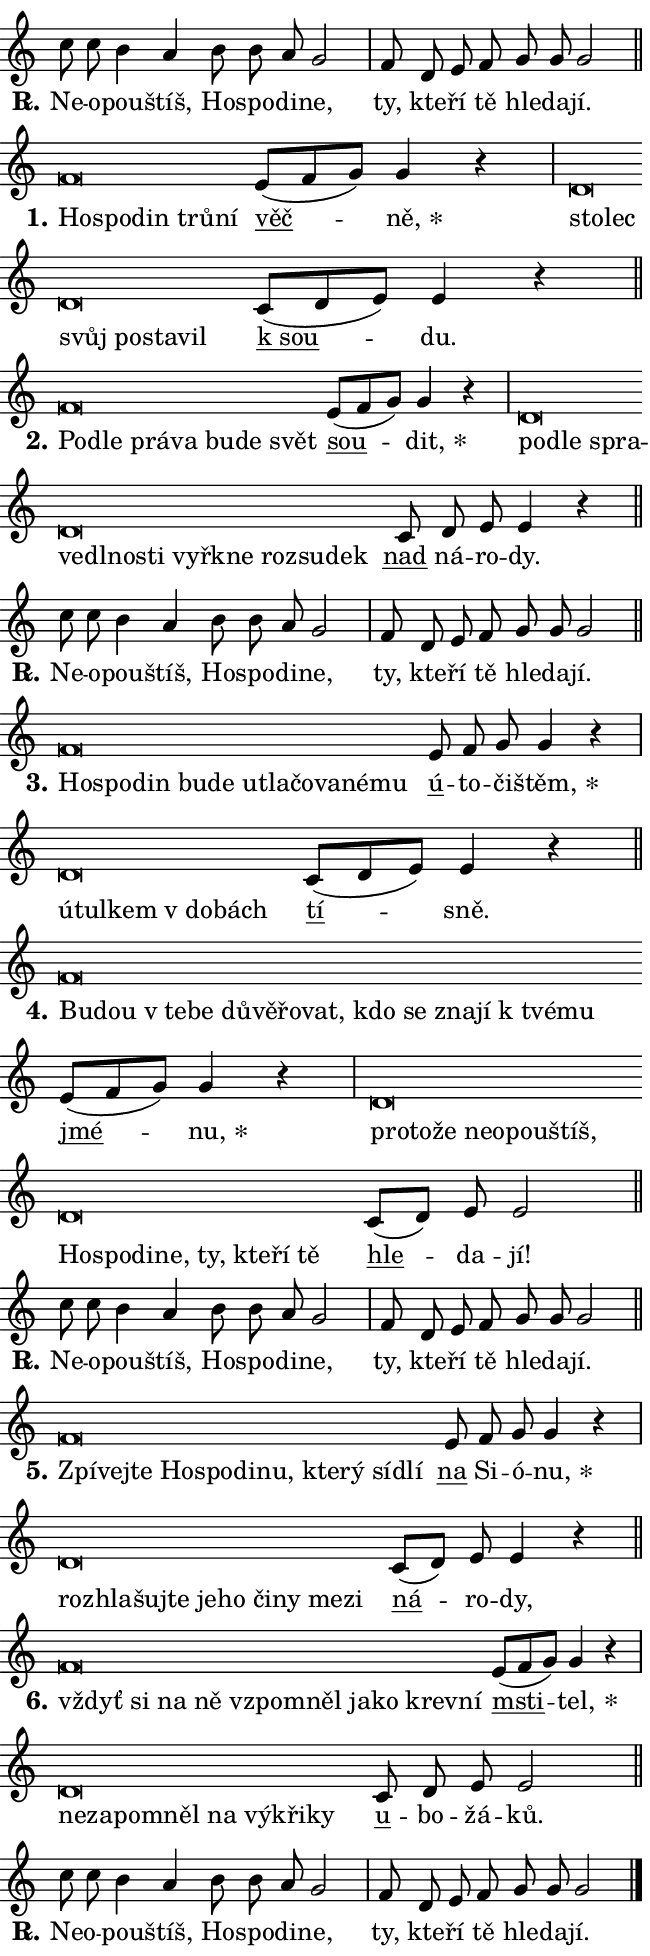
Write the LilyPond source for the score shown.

\version "2.24.0"
\header { tagline = "" }
\paper {
  indent = 0\cm
  top-margin = 0\cm
  right-margin = 0.13\cm % to fit lyric hyphens
  bottom-margin = 0\cm
  left-margin = 0\cm
  paper-width = 11\cm
  page-breaking = #ly:one-page-breaking
  system-system-spacing.basic-distance = #11
  score-system-spacing.basic-distance = #11
  ragged-last = ##f
}


%% Author: Thomas Morley
%% https://lists.gnu.org/archive/html/lilypond-user/2020-05/msg00002.html
#(define (line-position grob)
"Returns position of @var[grob} in current system:
   @code{'start}, if at first time-step
   @code{'end}, if at last time-step
   @code{'middle} otherwise
"
  (let* ((col (ly:item-get-column grob))
         (ln (ly:grob-object col 'left-neighbor))
         (rn (ly:grob-object col 'right-neighbor))
         (col-to-check-left (if (ly:grob? ln) ln col))
         (col-to-check-right (if (ly:grob? rn) rn col))
         (break-dir-left
           (and
             (ly:grob-property col-to-check-left 'non-musical #f)
             (ly:item-break-dir col-to-check-left)))
         (break-dir-right
           (and
             (ly:grob-property col-to-check-right 'non-musical #f)
             (ly:item-break-dir col-to-check-right))))
        (cond ((eqv? 1 break-dir-left) 'start)
              ((eqv? -1 break-dir-right) 'end)
              (else 'middle))))

#(define (tranparent-at-line-position vctor)
  (lambda (grob)
  "Relying on @code{line-position} select the relevant enry from @var{vctor}.
Used to determine transparency,"
    (case (line-position grob)
      ((end) (not (vector-ref vctor 0)))
      ((middle) (not (vector-ref vctor 1)))
      ((start) (not (vector-ref vctor 2))))))

noteHeadBreakVisibility =
#(define-music-function (break-visibility)(vector?)
"Makes @code{NoteHead}s transparent relying on @var{break-visibility}"
#{
  \override NoteHead.transparent =
    #(tranparent-at-line-position break-visibility)
#})

#(define delete-ledgers-for-transparent-note-heads
  (lambda (grob)
    "Reads whether a @code{NoteHead} is transparent.
If so this @code{NoteHead} is removed from @code{'note-heads} from
@var{grob}, which is supposed to be @code{LedgerLineSpanner}.
As a result ledgers are not printed for this @code{NoteHead}"
    (let* ((nhds-array (ly:grob-object grob 'note-heads))
           (nhds-list
             (if (ly:grob-array? nhds-array)
                 (ly:grob-array->list nhds-array)
                 '()))
           ;; Relies on the transparent-property being done before
           ;; Staff.LedgerLineSpanner.after-line-breaking is executed.
           ;; This is fragile ...
           (to-keep
             (remove
               (lambda (nhd)
                 (ly:grob-property nhd 'transparent #f))
               nhds-list)))
      ;; TODO find a better method to iterate over grob-arrays, similiar
      ;; to filter/remove etc for lists
      ;; For now rebuilt from scratch
      (set! (ly:grob-object grob 'note-heads)  '())
      (for-each
        (lambda (nhd)
          (ly:pointer-group-interface::add-grob grob 'note-heads nhd))
        to-keep))))

squashNotes = {
  \override NoteHead.X-extent = #'(-0.2 . 0.2)
  \override NoteHead.Y-extent = #'(-0.75 . 0)
  \override NoteHead.stencil =
    #(lambda (grob)
       (let ((pos (ly:grob-property grob 'staff-position)))
         (begin
           (if (< pos -7) (display "ERROR: Lower brevis then expected\n") (display ""))
           (if (<= pos -6) ly:text-interface::print ly:note-head::print))))
}
unSquashNotes = {
  \revert NoteHead.X-extent
  \revert NoteHead.Y-extent
  \revert NoteHead.stencil
}

hideNotes = \noteHeadBreakVisibility #begin-of-line-visible
unHideNotes = \noteHeadBreakVisibility #all-visible

% work-around for resetting accidentals
% https://lilypond.org/doc/v2.23/Documentation/notation/displaying-rhythms#unmetered-music
cadenzaMeasure = {
  \cadenzaOff
  \partial 1024 s1024
  \cadenzaOn
}

#(define-markup-command (accent layout props text) (markup?)
  "Underline accented syllable"
  (interpret-markup layout props
    #{\markup \override #'(offset . 4.3) \underline { #text }#}))

responsum = \markup \concat {
  "R" \hspace #-1.05 \path #0.1 #'((moveto 0 0.07) (lineto 0.9 0.8)) \hspace #0.05 "."
}

spaceSize = #0.6828661417322834 % exact space size for TeX Gyre Schola

\layout {
  \context {
    \Staff
    \remove "Time_signature_engraver"
    \override LedgerLineSpanner.after-line-breaking = #delete-ledgers-for-transparent-note-heads
  }
  \context {
    \Lyrics {
      \override LyricSpace.minimum-distance = \spaceSize
      \override LyricText.font-name = #"TeX Gyre Schola"
      \override LyricText.font-size = 1
      \override StanzaNumber.font-name = #"TeX Gyre Schola Bold"
      \override StanzaNumber.font-size = 1
    }
  }
  \context {
    \Score 
    \override NoteHead.text =
      #(lambda (grob) 
        (let ((pos (ly:grob-property grob 'staff-position)))
          #{\markup {
            \combine
              \halign #-0.55 \raise #(if (= pos -6) 0 0.5) \override #'(thickness . 2) \draw-line #'(3.2 . 0)
              \musicglyph "noteheads.sM1"
          }#}))
  }
}

% magnetic-lyrics.ily
%
%   written by
%     Jean Abou Samra <jean@abou-samra.fr>
%     Werner Lemberg <wl@gnu.org>
%
%   adapted by
%     Jiri Hon <jiri.hon@gmail.com>
%
% Version 2022-Apr-15

% https://www.mail-archive.com/lilypond-user@gnu.org/msg149350.html

#(define (Left_hyphen_pointer_engraver context)
   "Collect syllable-hyphen-syllable occurrences in lyrics and store
them in properties.  This engraver only looks to the left.  For
example, if the lyrics input is @code{foo -- bar}, it does the
following.

@itemize @bullet
@item
Set the @code{text} property of the @code{LyricHyphen} grob between
@q{foo} and @q{bar} to @code{foo}.

@item
Set the @code{left-hyphen} property of the @code{LyricText} grob with
text @q{foo} to the @code{LyricHyphen} grob between @q{foo} and
@q{bar}.
@end itemize

Use this auxiliary engraver in combination with the
@code{lyric-@/text::@/apply-@/magnetic-@/offset!} hook."
   (let ((hyphen #f)
         (text #f))
     (make-engraver
      (acknowledgers
       ((lyric-syllable-interface engraver grob source-engraver)
        (set! text grob)))
      (end-acknowledgers
       ((lyric-hyphen-interface engraver grob source-engraver)
        ;(when (not (grob::has-interface grob 'lyric-space-interface))
          (set! hyphen grob)));)
      ((stop-translation-timestep engraver)
       (when (and text hyphen)
         (ly:grob-set-object! text 'left-hyphen hyphen))
       (set! text #f)
       (set! hyphen #f)))))

#(define (lyric-text::apply-magnetic-offset! grob)
   "If the space between two syllables is less than the value in
property @code{LyricText@/.details@/.squash-threshold}, move the right
syllable to the left so that it gets concatenated with the left
syllable.

Use this function as a hook for
@code{LyricText@/.after-@/line-@/breaking} if the
@code{Left_@/hyphen_@/pointer_@/engraver} is active."
   (let ((hyphen (ly:grob-object grob 'left-hyphen #f)))
     (when hyphen
       (let ((left-text (ly:spanner-bound hyphen LEFT)))
         (when (grob::has-interface left-text 'lyric-syllable-interface)
           (let* ((common (ly:grob-common-refpoint grob left-text X))
                  (this-x-ext (ly:grob-extent grob common X))
                  (left-x-ext
                   (begin
                     ;; Trigger magnetism for left-text.
                     (ly:grob-property left-text 'after-line-breaking)
                     (ly:grob-extent left-text common X)))
                  ;; `delta` is the gap width between two syllables.
                  (delta (- (interval-start this-x-ext)
                            (interval-end left-x-ext)))
                  (details (ly:grob-property grob 'details))
                  (threshold (assoc-get 'squash-threshold details 0.2)))
             (when (< delta threshold)
               (let* (;; We have to manipulate the input text so that
                      ;; ligatures crossing syllable boundaries are not
                      ;; disabled.  For languages based on the Latin
                      ;; script this is essentially a beautification.
                      ;; However, for non-Western scripts it can be a
                      ;; necessity.
                      (lt (ly:grob-property left-text 'text))
                      (rt (ly:grob-property grob 'text))
                      (is-space (grob::has-interface hyphen 'lyric-space-interface))
                      (space (if is-space " " ""))
                      (extra-delta (if is-space spaceSize 0))
                      ;; Append new syllable.
                      (ltrt-space (if (and (string? lt) (string? rt))
                                (string-append lt space rt)
                                (make-concat-markup (list lt space rt))))
                      ;; Right-align `ltrt` to the right side.
                      (ltrt-space-markup (grob-interpret-markup
                               grob
                               (make-translate-markup
                                (cons (interval-length this-x-ext) 0)
                                (make-right-align-markup ltrt-space)))))
                 (begin
                   ;; Don't print `left-text`.
                   (ly:grob-set-property! left-text 'stencil #f)
                   ;; Set text and stencil (which holds all collected
                   ;; syllables so far) and shift it to the left.
                   (ly:grob-set-property! grob 'text ltrt-space)
                   (ly:grob-set-property! grob 'stencil ltrt-space-markup)
                   (ly:grob-translate-axis! grob (- (- delta extra-delta)) X))))))))))


#(define (lyric-hyphen::displace-bounds-first grob)
   ;; Make very sure this callback isn't triggered too early.
   (let ((left (ly:spanner-bound grob LEFT))
         (right (ly:spanner-bound grob RIGHT)))
     (ly:grob-property left 'after-line-breaking)
     (ly:grob-property right 'after-line-breaking)
     (ly:lyric-hyphen::print grob)))

squashThreshold = #0.4

\layout {
  \context {
    \Lyrics
    \consists #Left_hyphen_pointer_engraver
    \override LyricText.after-line-breaking =
      #lyric-text::apply-magnetic-offset!
    \override LyricHyphen.stencil = #lyric-hyphen::displace-bounds-first
    \override LyricText.details.squash-threshold = \squashThreshold
    \override LyricHyphen.minimum-distance = 0
    \override LyricHyphen.minimum-length = \squashThreshold
  }
}

squashText = \override LyricText.details.squash-threshold = 9999
unSquashText = \override LyricText.details.squash-threshold = \squashThreshold

leftText = \override LyricText.self-alignment-X = #LEFT
unLeftText = \revert LyricText.self-alignment-X

starOffset = #(lambda (grob) 
                (let ((x_offset (ly:self-alignment-interface::aligned-on-x-parent grob)))
                  (if (= x_offset 0) 0 (+ x_offset 1.2))))

star = #(define-music-function (syllable)(string?)
"Append star separator at the end of a syllable"
#{
  \once \override LyricText.X-offset = #starOffset
  \lyricmode { \markup {
    #syllable
    \override #'((font-name . "TeX Gyre Schola Bold")) \hspace #0.2 \lower #0.65 \larger "*"
  } }
#})

starAccent = #(define-music-function (syllable)(string?)
"Append star separator at the end of a syllable and make accent"
#{
  \once \override LyricText.X-offset = #starOffset
  \lyricmode { \markup {
    \accent #syllable
    \override #'((font-name . "TeX Gyre Schola Bold")) \hspace #0.2 \lower #0.65 \larger "*"
  } }
#})

breath = #(define-music-function (syllable)(string?)
"Append breathing indicator at the end of a syllable"
#{
  \lyricmode { \markup { #syllable "+" } }
#})

optionalBreath = #(define-music-function (syllable)(string?)
"Append optional breathing indicator at the end of a syllable"
#{
  \lyricmode { \markup { #syllable "(+)" } }
#})


\score {
    <<
        \new Voice = "melody" { \cadenzaOn \key c \major \relative { c''8 c b4 a b8 b a g2 \cadenzaMeasure \bar "|" f8 d e f g g g2 \cadenzaMeasure \bar "||" \break } }
        \new Lyrics \lyricsto "melody" { \lyricmode { \set stanza = \responsum
Ne -- o -- pou -- štíš, Ho -- spo -- di -- ne, ty, kte -- ří tě hle -- da -- jí. } }
    >>
    \layout {}
}

\score {
    <<
        \new Voice = "melody" { \cadenzaOn \key c \major \relative { \squashNotes f'\breve*1/16 \hideNotes \breve*1/16 \bar "" \breve*1/16 \bar "" \breve*1/16 \breve*1/16 \bar "" \unHideNotes \unSquashNotes \bar "" e8[( f g)] g4 r \cadenzaMeasure \bar "|" \squashNotes d\breve*1/16 \hideNotes \breve*1/16 \bar "" \breve*1/16 \bar "" \breve*1/16 \bar "" \breve*1/16 \breve*1/16 \bar "" \unHideNotes \unSquashNotes \bar "" c8[( d e)] e4 r \cadenzaMeasure \bar "||" \break } }
        \new Lyrics \lyricsto "melody" { \lyricmode { \set stanza = "1."
\leftText Ho -- \squashText spo -- din trů -- ní \unLeftText \unSquashText \markup \accent věč -- \star ně, \leftText sto -- \squashText lec svůj po -- sta -- vil \unLeftText \unSquashText \markup \accent "k sou" -- du. } }
    >>
    \layout {}
}

\score {
    <<
        \new Voice = "melody" { \cadenzaOn \key c \major \relative { \squashNotes f'\breve*1/16 \hideNotes \breve*1/16 \bar "" \breve*1/16 \bar "" \breve*1/16 \bar "" \breve*1/16 \bar "" \breve*1/16 \breve*1/16 \bar "" \unHideNotes \unSquashNotes \bar "" e8[( f g)] g4 r \cadenzaMeasure \bar "|" \squashNotes d\breve*1/16 \hideNotes \breve*1/16 \bar "" \breve*1/16 \bar "" \breve*1/16 \bar "" \breve*1/16 \bar "" \breve*1/16 \bar "" \breve*1/16 \bar "" \breve*1/16 \bar "" \breve*1/16 \bar "" \breve*1/16 \bar "" \breve*1/16 \breve*1/16 \bar "" \unHideNotes \unSquashNotes \bar "" c8 d e e4 r \cadenzaMeasure \bar "||" \break } }
        \new Lyrics \lyricsto "melody" { \lyricmode { \set stanza = "2."
\leftText Po -- \squashText dle prá -- va bu -- de svět \unLeftText \unSquashText \markup \accent sou -- \star dit, \leftText po -- \squashText dle spra -- ve -- dl -- no -- sti vy -- řkne roz -- su -- dek \unLeftText \unSquashText \markup \accent nad ná -- ro -- dy. } }
    >>
    \layout {}
}

\score {
    <<
        \new Voice = "melody" { \cadenzaOn \key c \major \relative { c''8 c b4 a b8 b a g2 \cadenzaMeasure \bar "|" f8 d e f g g g2 \cadenzaMeasure \bar "||" \break } }
        \new Lyrics \lyricsto "melody" { \lyricmode { \set stanza = \responsum
Ne -- o -- pou -- štíš, Ho -- spo -- di -- ne, ty, kte -- ří tě hle -- da -- jí. } }
    >>
    \layout {}
}

\score {
    <<
        \new Voice = "melody" { \cadenzaOn \key c \major \relative { \squashNotes f'\breve*1/16 \hideNotes \breve*1/16 \bar "" \breve*1/16 \bar "" \breve*1/16 \bar "" \breve*1/16 \bar "" \breve*1/16 \bar "" \breve*1/16 \bar "" \breve*1/16 \bar "" \breve*1/16 \bar "" \breve*1/16 \breve*1/16 \bar "" \unHideNotes \unSquashNotes \bar "" e8 f g g4 r \cadenzaMeasure \bar "|" \squashNotes d\breve*1/16 \hideNotes \breve*1/16 \bar "" \breve*1/16 \bar "" \breve*1/16 \breve*1/16 \bar "" \unHideNotes \unSquashNotes \bar "" c8[( d e)] e4 r \cadenzaMeasure \bar "||" \break } }
        \new Lyrics \lyricsto "melody" { \lyricmode { \set stanza = "3."
\leftText Ho -- \squashText spo -- din bu -- de u -- tla -- čo -- va -- né -- mu \unLeftText \unSquashText \markup \accent ú -- to -- či -- \star štěm, \leftText ú -- \squashText tul -- kem "v do" -- bách \unLeftText \unSquashText \markup \accent tí -- sně. } }
    >>
    \layout {}
}

\score {
    <<
        \new Voice = "melody" { \cadenzaOn \key c \major \relative { \squashNotes f'\breve*1/16 \hideNotes \breve*1/16 \bar "" \breve*1/16 \bar "" \breve*1/16 \bar "" \breve*1/16 \bar "" \breve*1/16 \bar "" \breve*1/16 \bar "" \breve*1/16 \bar "" \breve*1/16 \bar "" \breve*1/16 \bar "" \breve*1/16 \bar "" \breve*1/16 \bar "" \breve*1/16 \breve*1/16 \bar "" \unHideNotes \unSquashNotes \bar "" e8[( f g)] g4 r \cadenzaMeasure \bar "|" \squashNotes d\breve*1/16 \hideNotes \breve*1/16 \bar "" \breve*1/16 \bar "" \breve*1/16 \bar "" \breve*1/16 \bar "" \breve*1/16 \bar "" \breve*1/16 \bar "" \breve*1/16 \bar "" \breve*1/16 \bar "" \breve*1/16 \bar "" \breve*1/16 \bar "" \breve*1/16 \bar "" \breve*1/16 \bar "" \breve*1/16 \breve*1/16 \bar "" \unHideNotes \unSquashNotes \bar "" c8[( d)] e e2 \cadenzaMeasure \bar "||" \break } }
        \new Lyrics \lyricsto "melody" { \lyricmode { \set stanza = "4."
\leftText Bu -- \squashText dou "v te" -- be dů -- vě -- řo -- vat, kdo se zna -- jí "k tvé" -- mu \unLeftText \unSquashText \markup \accent jmé -- \star nu, \leftText pro -- \squashText to -- že ne -- o -- pou -- štíš, Ho -- spo -- di -- ne, ty, kte -- ří tě \unLeftText \unSquashText \markup \accent hle -- da -- jí! } }
    >>
    \layout {}
}

\score {
    <<
        \new Voice = "melody" { \cadenzaOn \key c \major \relative { c''8 c b4 a b8 b a g2 \cadenzaMeasure \bar "|" f8 d e f g g g2 \cadenzaMeasure \bar "||" \break } }
        \new Lyrics \lyricsto "melody" { \lyricmode { \set stanza = \responsum
Ne -- o -- pou -- štíš, Ho -- spo -- di -- ne, ty, kte -- ří tě hle -- da -- jí. } }
    >>
    \layout {}
}

\score {
    <<
        \new Voice = "melody" { \cadenzaOn \key c \major \relative { \squashNotes f'\breve*1/16 \hideNotes \breve*1/16 \bar "" \breve*1/16 \bar "" \breve*1/16 \bar "" \breve*1/16 \bar "" \breve*1/16 \bar "" \breve*1/16 \bar "" \breve*1/16 \bar "" \breve*1/16 \bar "" \breve*1/16 \breve*1/16 \bar "" \unHideNotes \unSquashNotes \bar "" e8 f g g4 r \cadenzaMeasure \bar "|" \squashNotes d\breve*1/16 \hideNotes \breve*1/16 \bar "" \breve*1/16 \bar "" \breve*1/16 \bar "" \breve*1/16 \bar "" \breve*1/16 \bar "" \breve*1/16 \bar "" \breve*1/16 \bar "" \breve*1/16 \breve*1/16 \bar "" \unHideNotes \unSquashNotes \bar "" c8[( d)] e e4 r \cadenzaMeasure \bar "||" \break } }
        \new Lyrics \lyricsto "melody" { \lyricmode { \set stanza = "5."
\leftText Zpí -- \squashText vej -- te Ho -- spo -- di -- nu, kte -- rý sí -- dlí \unLeftText \unSquashText \markup \accent na Si -- ó -- \star nu, \leftText roz -- \squashText hla -- šuj -- te je -- ho či -- ny me -- zi \unLeftText \unSquashText \markup \accent ná -- ro -- dy, } }
    >>
    \layout {}
}

\score {
    <<
        \new Voice = "melody" { \cadenzaOn \key c \major \relative { \squashNotes f'\breve*1/16 \hideNotes \breve*1/16 \bar "" \breve*1/16 \bar "" \breve*1/16 \bar "" \breve*1/16 \bar "" \breve*1/16 \bar "" \breve*1/16 \bar "" \breve*1/16 \bar "" \breve*1/16 \breve*1/16 \bar "" \unHideNotes \unSquashNotes \bar "" e8[( f g)] g4 r \cadenzaMeasure \bar "|" \squashNotes d\breve*1/16 \hideNotes \breve*1/16 \bar "" \breve*1/16 \bar "" \breve*1/16 \bar "" \breve*1/16 \bar "" \breve*1/16 \bar "" \breve*1/16 \breve*1/16 \bar "" \unHideNotes \unSquashNotes \bar "" c8 d e e2 \cadenzaMeasure \bar "||" \break } }
        \new Lyrics \lyricsto "melody" { \lyricmode { \set stanza = "6."
\leftText vždyť \squashText si na ně vzpo -- mněl ja -- ko krev -- ní \unLeftText \unSquashText \markup \accent msti -- \star tel, \leftText ne -- \squashText za -- po -- mněl na vý -- kři -- ky \unLeftText \unSquashText \markup \accent u -- bo -- žá -- ků. } }
    >>
    \layout {}
}

\score {
    <<
        \new Voice = "melody" { \cadenzaOn \key c \major \relative { c''8 c b4 a b8 b a g2 \cadenzaMeasure \bar "|" f8 d e f g g g2 \cadenzaMeasure \bar "||" \break } \bar "|." }
        \new Lyrics \lyricsto "melody" { \lyricmode { \set stanza = \responsum
Ne -- o -- pou -- štíš, Ho -- spo -- di -- ne, ty, kte -- ří tě hle -- da -- jí. } }
    >>
    \layout {}
}
